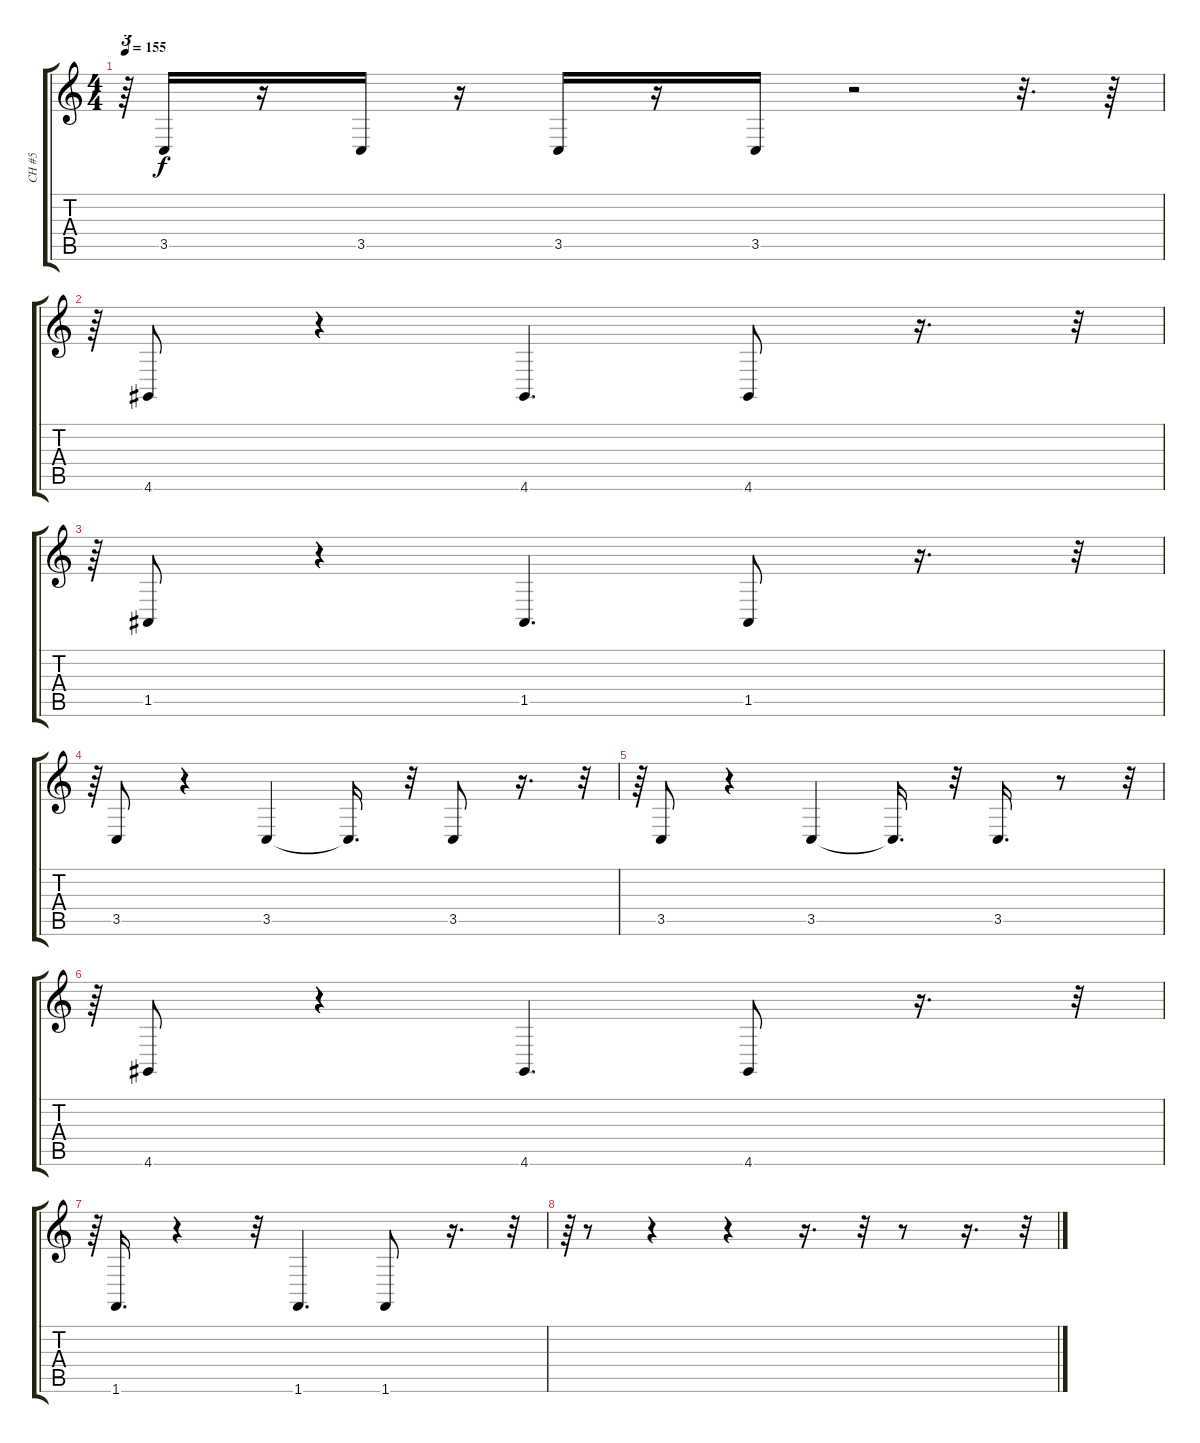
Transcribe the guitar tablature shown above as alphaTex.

\track ("CH #5" "CH #5") {instrument stringensemble1}
\staff {score tabs}
\tuning (E4 B3 G3 D3 A2 E2) {hide}
\ts (4 4)
\tempo 155
\clef g2
\ks c
r.64{tu (3 2) dy f} 3.5.16 r.16 3.5.16 r.16 3.5.16 r.16 3.5.16 r.2 r.32{d} r.64 |
r.64{tu (3 2)} 4.6.8 r.4 4.6.4{d} 4.6.8 r.16{d} r.32{tu (3 2)} |
r.64{tu (3 2)} 1.5.8 r.4 1.5.4{d} 1.5.8 r.16{d} r.32{tu (3 2)} |
r.64{tu (3 2)} 3.5.8 r.4 3.5.4 3.5{t}.16{d} r.32 3.5.8 r.16{d} r.32{tu (3 2)} |
r.64{tu (3 2)} 3.5.8 r.4 3.5.4 3.5{t}.16{d} r.32 3.5.16{d} r.8 r.32{tu (3 2)} |
r.64{tu (3 2)} 4.6.8 r.4 4.6.4{d} 4.6.8 r.16{d} r.32{tu (3 2)} |
r.64{tu (3 2)} 1.6.16{d} r.4 r.32 1.6.4{d} 1.6.8 r.16{d} r.32{tu (3 2)} |
r.64{tu (3 2)} r.8 r.4 r.4 r.16{d} r.32 r.8 r.16{d} r.32{tu (3 2)}
